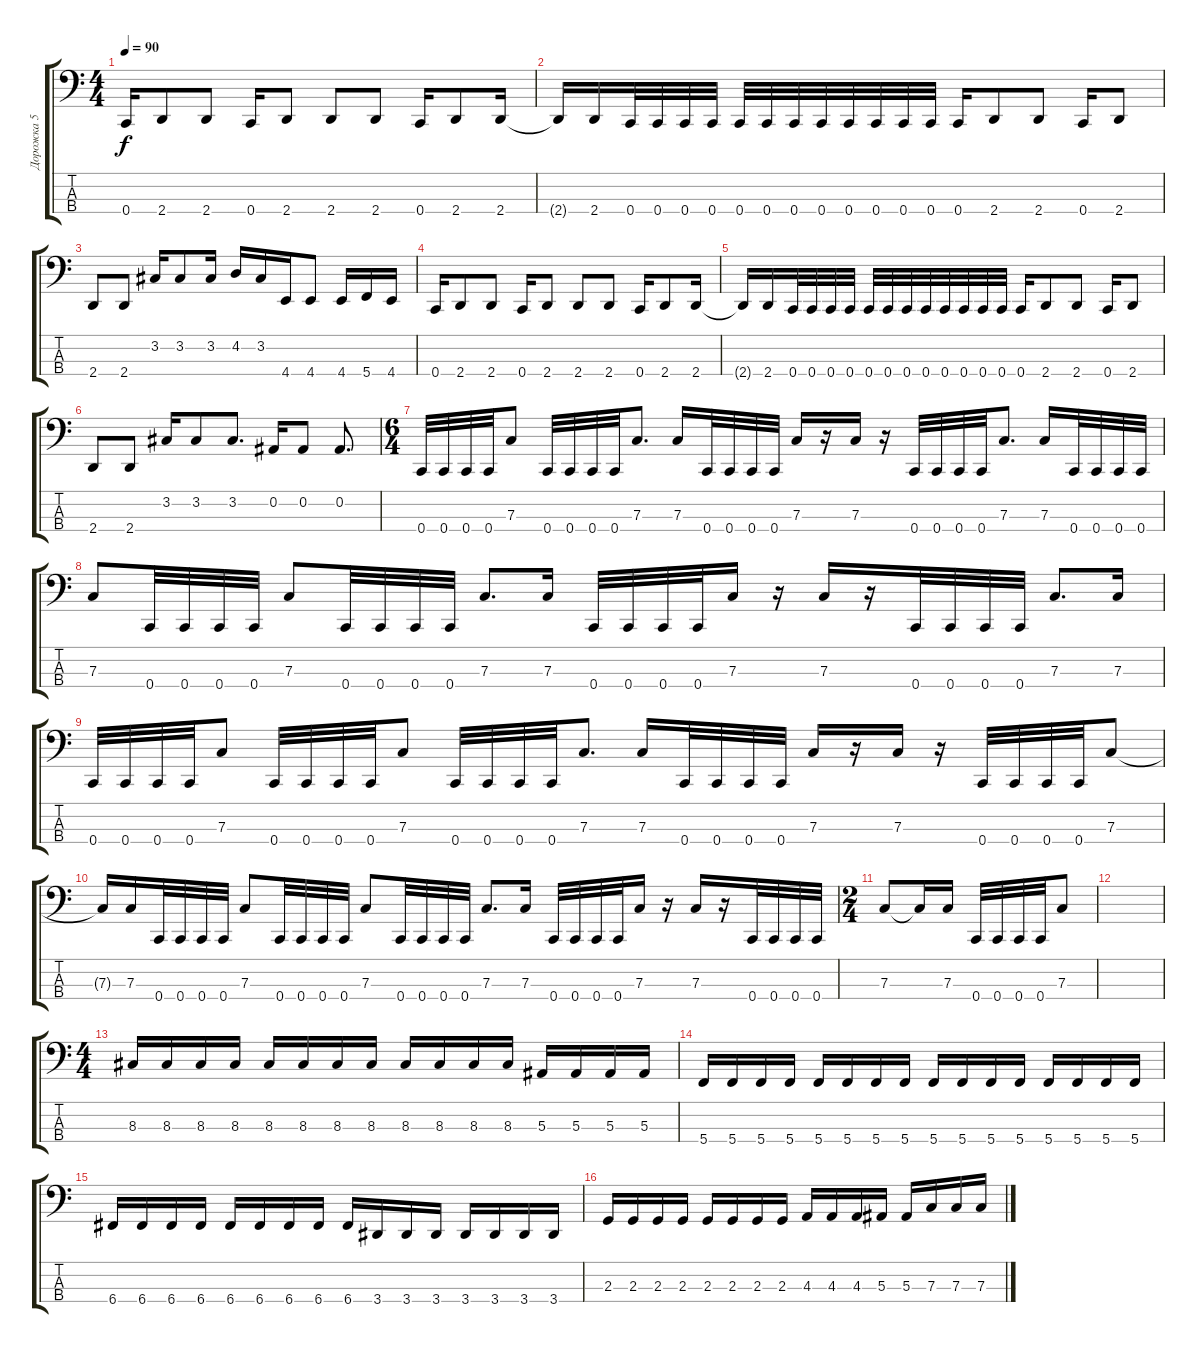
\track ("Дорожка 5" "Дорожка 5") {instrument electricbassfinger}
\staff {score tabs}
\tuning (Eb2 Bb1 F1 C1) {hide}
\ts (4 4)
\tempo 90
\clef f4
\ks c
0.4.16{dy f} 2.4.8 2.4.8 0.4.16 2.4.8 2.4.8 2.4.8 0.4.16 2.4.8 2.4.16 |
2.4{t}.16 2.4.16 0.4.32 0.4.32 0.4.32 0.4.32 0.4.32 0.4.32 0.4.32 0.4.32 0.4.32 0.4.32 0.4.32 0.4.32 0.4.16 2.4.8 2.4.8 0.4.16 2.4.8 |
2.4.8 2.4.8 3.2.16 3.2.8 3.2.16 4.2.16 3.2.16 4.4.16 4.4.8 4.4.16 5.4.16 4.4.16 |
0.4.16 2.4.8 2.4.8 0.4.16 2.4.8 2.4.8 2.4.8 0.4.16 2.4.8 2.4.16 |
2.4{t}.16 2.4.16 0.4.32 0.4.32 0.4.32 0.4.32 0.4.32 0.4.32 0.4.32 0.4.32 0.4.32 0.4.32 0.4.32 0.4.32 0.4.16 2.4.8 2.4.8 0.4.16 2.4.8 |
2.4.8 2.4.8 3.2.16 3.2.8 3.2.8{d} 0.2.16 0.2.8 0.2.8{d} |
\ts (6 4)
0.4.32 0.4.32 0.4.32 0.4.32 7.3.8 0.4.32 0.4.32 0.4.32 0.4.32 7.3.8{d} 7.3.16 0.4.32 0.4.32 0.4.32 0.4.32 7.3.16 r.16 7.3.16 r.16 0.4.32 0.4.32 0.4.32 0.4.32 7.3.8{d} 7.3.16 0.4.32 0.4.32 0.4.32 0.4.32 |
7.3.8 0.4.32 0.4.32 0.4.32 0.4.32 7.3.8 0.4.32 0.4.32 0.4.32 0.4.32 7.3.8{d} 7.3.16 0.4.32 0.4.32 0.4.32 0.4.32 7.3.16 r.16 7.3.16 r.16 0.4.32 0.4.32 0.4.32 0.4.32 7.3.8{d} 7.3.16 |
0.4.32 0.4.32 0.4.32 0.4.32 7.3.8 0.4.32 0.4.32 0.4.32 0.4.32 7.3.8 0.4.32 0.4.32 0.4.32 0.4.32 7.3.8{d} 7.3.16 0.4.32 0.4.32 0.4.32 0.4.32 7.3.16 r.16 7.3.16 r.16 0.4.32 0.4.32 0.4.32 0.4.32 7.3.8 |
7.3{t}.16 7.3.16 0.4.32 0.4.32 0.4.32 0.4.32 7.3.8 0.4.32 0.4.32 0.4.32 0.4.32 7.3.8 0.4.32 0.4.32 0.4.32 0.4.32 7.3.8{d} 7.3.16 0.4.32 0.4.32 0.4.32 0.4.32 7.3.16 r.16 7.3.16 r.16 0.4.32 0.4.32 0.4.32 0.4.32 |
\ts (2 4)
7.3.8 7.3{t}.16 7.3.16 0.4.32 0.4.32 0.4.32 0.4.32 7.3.8 |
|
\ts (4 4)
8.3.16 8.3.16 8.3.16 8.3.16 8.3.16 8.3.16 8.3.16 8.3.16 8.3.16 8.3.16 8.3.16 8.3.16 5.3.16 5.3.16 5.3.16 5.3.16 |
5.4.16 5.4.16 5.4.16 5.4.16 5.4.16 5.4.16 5.4.16 5.4.16 5.4.16 5.4.16 5.4.16 5.4.16 5.4.16 5.4.16 5.4.16 5.4.16 |
6.4.16 6.4.16 6.4.16 6.4.16 6.4.16 6.4.16 6.4.16 6.4.16 6.4.16 3.4.16 3.4.16 3.4.16 3.4.16 3.4.16 3.4.16 3.4.16 |
2.3.16 2.3.16 2.3.16 2.3.16 2.3.16 2.3.16 2.3.16 2.3.16 4.3.16 4.3.16 4.3.16 5.3.16 5.3.16 7.3.16 7.3.16 7.3.16
